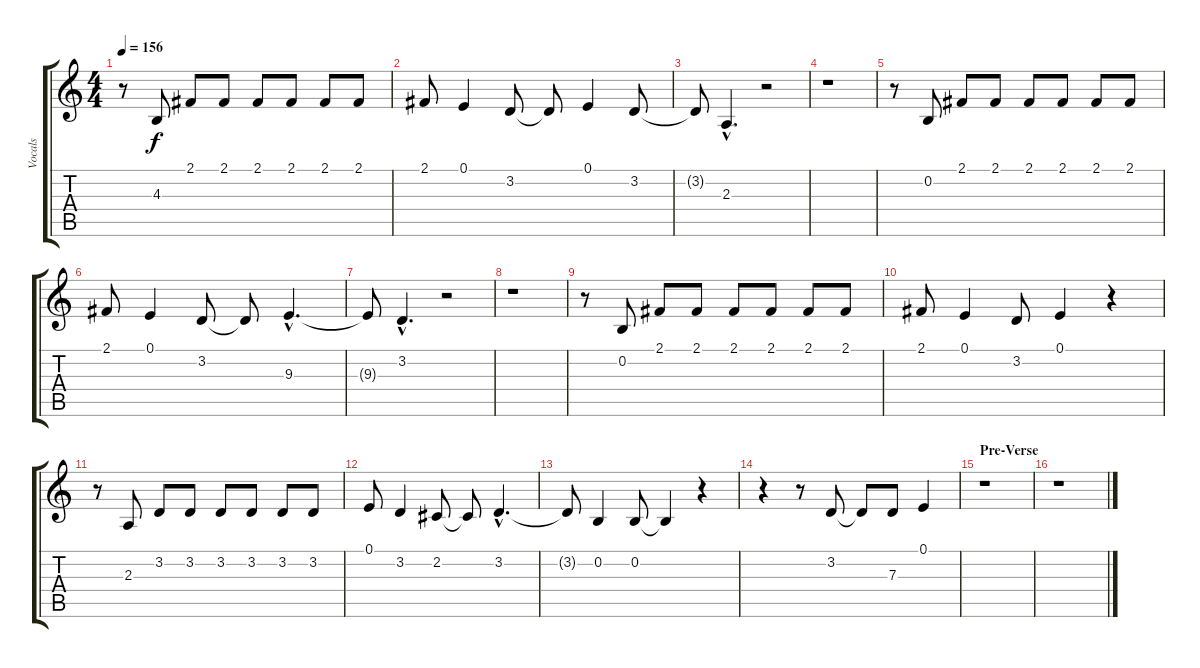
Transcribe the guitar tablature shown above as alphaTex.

\track ("Vocals" "Vocals") {instrument lead6voice}
\staff {score tabs}
\tuning (E4 B3 G3 D3 A2 E2) {hide}
\ts (4 4)
\tempo 156
\clef g2
\ks c
r.8{dy f} 4.3.8 2.1.8 2.1.8 2.1.8 2.1.8 2.1.8 2.1.8 |
2.1.8 0.1.4 3.2.8 3.2{t}.8 0.1.4 3.2.8 |
3.2{t}.8 2.3{hac}.4{d} r.2 |
r.1 |
r.8 0.2.8 2.1.8 2.1.8 2.1.8 2.1.8 2.1.8 2.1.8 |
2.1.8 0.1.4 3.2.8 3.2{t}.8 9.3{hac}.4{d} |
9.3{t}.8 3.2{hac}.4{d} r.2 |
r.1 |
r.8 0.2.8 2.1.8 2.1.8 2.1.8 2.1.8 2.1.8 2.1.8 |
2.1.8 0.1.4 3.2.8 0.1.4 r.4 |
r.8 2.3.8 3.2.8 3.2.8 3.2.8 3.2.8 3.2.8 3.2.8 |
0.1.8 3.2.4 2.2.8 2.2{t}.8 3.2{hac}.4{d} |
3.2{t}.8 0.2.4 0.2.8 0.2{t}.4 r.4 |
r.4 r.8 3.2.8 3.2{t}.8 7.3.8 0.1.4 |
\section ("" "Pre-Verse")
r.1 |
r.1
